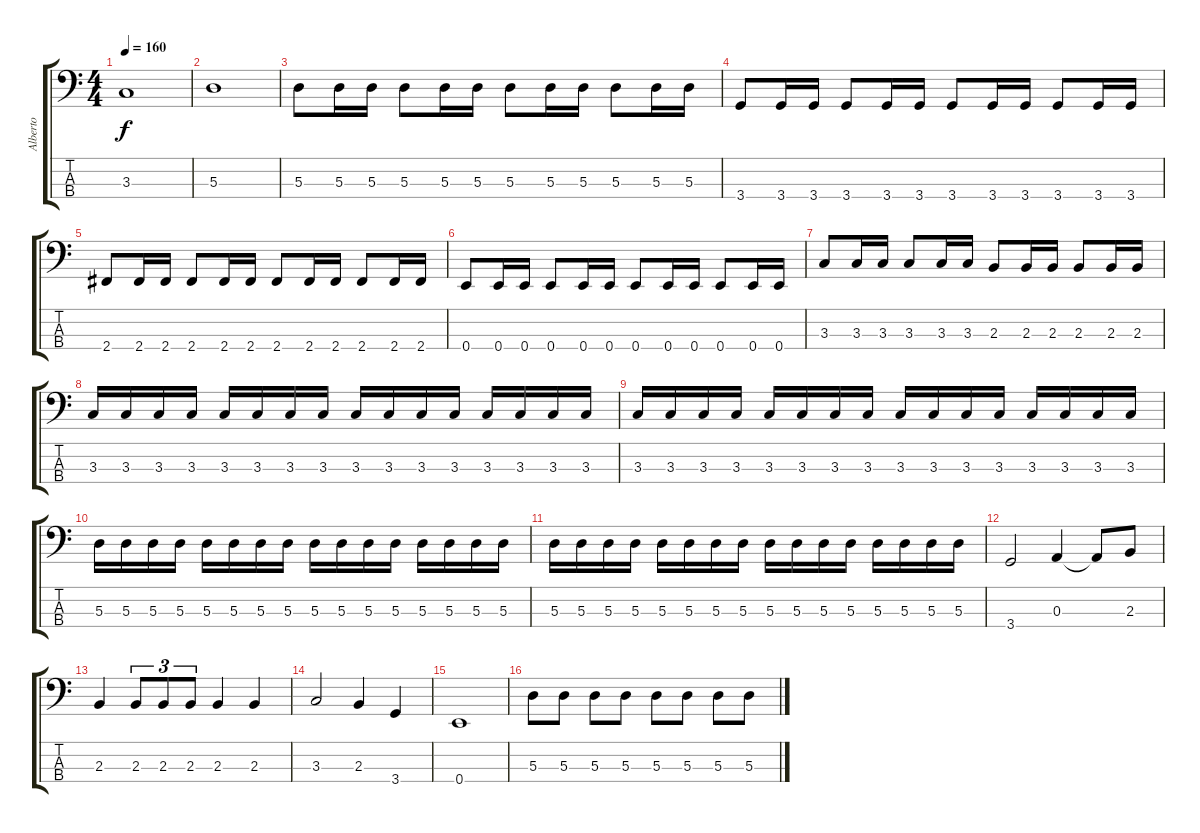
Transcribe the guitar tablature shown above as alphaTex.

\track ("Alberto" "Alberto") {instrument slapbass1}
\staff {score tabs}
\tuning (G2 D2 A1 E1) {hide}
\ts (4 4)
\tempo 160
\clef f4
\ks c
3.3.1{dy f} |
5.3.1 |
5.3.8 5.3.16 5.3.16 5.3.8 5.3.16 5.3.16 5.3.8 5.3.16 5.3.16 5.3.8 5.3.16 5.3.16 |
3.4.8 3.4.16 3.4.16 3.4.8 3.4.16 3.4.16 3.4.8 3.4.16 3.4.16 3.4.8 3.4.16 3.4.16 |
2.4.8 2.4.16 2.4.16 2.4.8 2.4.16 2.4.16 2.4.8 2.4.16 2.4.16 2.4.8 2.4.16 2.4.16 |
0.4.8 0.4.16 0.4.16 0.4.8 0.4.16 0.4.16 0.4.8 0.4.16 0.4.16 0.4.8 0.4.16 0.4.16 |
3.3.8 3.3.16 3.3.16 3.3.8 3.3.16 3.3.16 2.3.8 2.3.16 2.3.16 2.3.8 2.3.16 2.3.16 |
3.3.16 3.3.16 3.3.16 3.3.16 3.3.16 3.3.16 3.3.16 3.3.16 3.3.16 3.3.16 3.3.16 3.3.16 3.3.16 3.3.16 3.3.16 3.3.16 |
3.3.16 3.3.16 3.3.16 3.3.16 3.3.16 3.3.16 3.3.16 3.3.16 3.3.16 3.3.16 3.3.16 3.3.16 3.3.16 3.3.16 3.3.16 3.3.16 |
5.3.16 5.3.16 5.3.16 5.3.16 5.3.16 5.3.16 5.3.16 5.3.16 5.3.16 5.3.16 5.3.16 5.3.16 5.3.16 5.3.16 5.3.16 5.3.16 |
5.3.16 5.3.16 5.3.16 5.3.16 5.3.16 5.3.16 5.3.16 5.3.16 5.3.16 5.3.16 5.3.16 5.3.16 5.3.16 5.3.16 5.3.16 5.3.16 |
3.4.2 0.3.4 0.3{t}.8 2.3.8 |
2.3.4 2.3.8{tu (3 2)} 2.3.8{tu (3 2)} 2.3.8{tu (3 2)} 2.3.4 2.3.4 |
3.3.2 2.3.4 3.4.4 |
0.4.1 |
5.3.8 5.3.8 5.3.8 5.3.8 5.3.8 5.3.8 5.3.8 5.3.8
